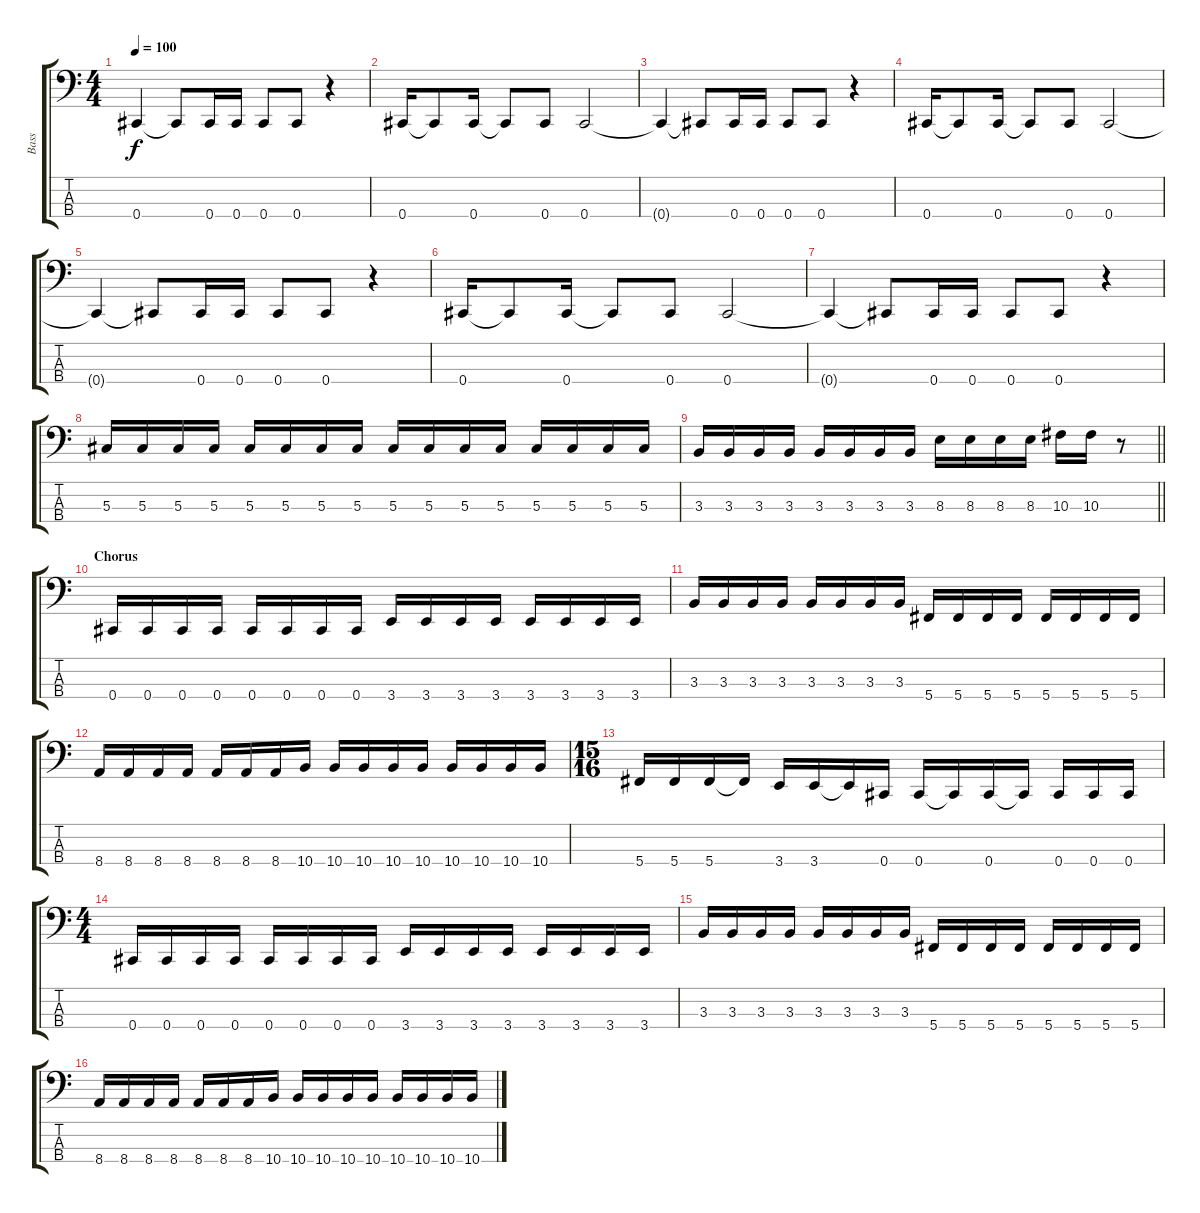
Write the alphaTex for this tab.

\track ("Bass" "Bass") {instrument electricbassfinger}
\staff {score tabs}
\tuning (Gb2 Db2 Ab1 Db1) {hide}
\ts (4 4)
\tempo 100
\clef f4
\ks c
0.4{t}.4{dy f} 0.4{t}.8 0.4.16 0.4.16 0.4.8 0.4.8 r.4 |
0.4.16 0.4{t}.8 0.4.16 0.4{t}.8 0.4.8 0.4.2 |
0.4{t}.4 0.4{t}.8 0.4.16 0.4.16 0.4.8 0.4.8 r.4 |
0.4.16 0.4{t}.8 0.4.16 0.4{t}.8 0.4.8 0.4.2 |
0.4{t}.4 0.4{t}.8 0.4.16 0.4.16 0.4.8 0.4.8 r.4 |
0.4.16 0.4{t}.8 0.4.16 0.4{t}.8 0.4.8 0.4.2 |
0.4{t}.4 0.4{t}.8 0.4.16 0.4.16 0.4.8 0.4.8 r.4 |
5.3.16{volume 9} 5.3.16 5.3.16 5.3.16 5.3.16 5.3.16 5.3.16 5.3.16 5.3.16 5.3.16 5.3.16 5.3.16 5.3.16 5.3.16 5.3.16 5.3.16 |
\barLineRight lightlight
3.3.16 3.3.16 3.3.16 3.3.16 3.3.16 3.3.16 3.3.16 3.3.16 8.3.16 8.3.16 8.3.16 8.3.16 10.3.16 10.3.16 r.8 |
\section ("" "Chorus")
0.4.16{volume 13} 0.4.16 0.4.16 0.4.16 0.4.16 0.4.16 0.4.16 0.4.16 3.4.16 3.4.16 3.4.16 3.4.16 3.4.16 3.4.16 3.4.16 3.4.16 |
3.3.16 3.3.16 3.3.16 3.3.16 3.3.16 3.3.16 3.3.16 3.3.16 5.4.16 5.4.16 5.4.16 5.4.16 5.4.16 5.4.16 5.4.16 5.4.16 |
8.4.16 8.4.16 8.4.16 8.4.16 8.4.16 8.4.16 8.4.16 10.4.16 10.4.16 10.4.16 10.4.16 10.4.16 10.4.16 10.4.16 10.4.16 10.4.16 |
\ts (15 16)
5.4.16 5.4.16 5.4.16 5.4{t}.16 3.4.16 3.4.16 3.4{t}.16 0.4.16 0.4.16 0.4{t}.16 0.4.16 0.4{t}.16 0.4.16 0.4.16 0.4.16 |
\ts (4 4)
0.4.16 0.4.16 0.4.16 0.4.16 0.4.16 0.4.16 0.4.16 0.4.16 3.4.16 3.4.16 3.4.16 3.4.16 3.4.16 3.4.16 3.4.16 3.4.16 |
3.3.16 3.3.16 3.3.16 3.3.16 3.3.16 3.3.16 3.3.16 3.3.16 5.4.16 5.4.16 5.4.16 5.4.16 5.4.16 5.4.16 5.4.16 5.4.16 |
8.4.16 8.4.16 8.4.16 8.4.16 8.4.16 8.4.16 8.4.16 10.4.16 10.4.16 10.4.16 10.4.16 10.4.16 10.4.16 10.4.16 10.4.16 10.4.16
